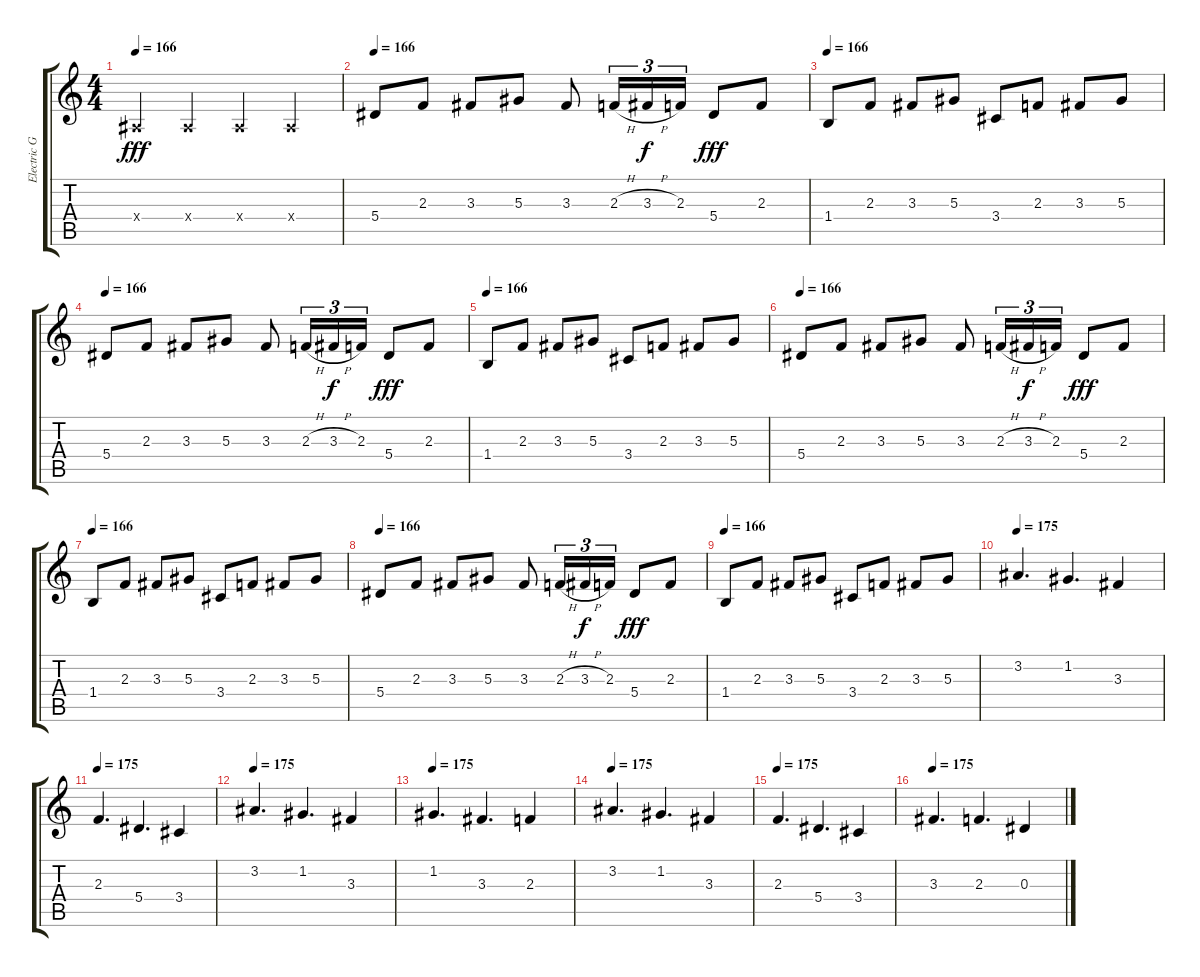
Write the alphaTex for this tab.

\track ("Electric Guitar 2" "Electric G") {instrument distortionguitar}
\staff {score tabs}
\tuning (C4 G3 Eb3 Bb2 F2 C2) {hide}
\ts (4 4)
\tempo 166
\clef g2
\ks c
0.4{x}.4{dy fff instrument distortionguitar} 0.4{x}.4 0.4{x}.4 0.4{x}.4 |
\tempo 166
5.4.8 2.3.8 3.3.8 5.3.8 3.3.8 2.3{h}.16{tu (3 2)} 3.3{h}.16{tu (3 2) dy f} 2.3.16{tu (3 2)} 5.4.8{dy fff} 2.3.8 |
\tempo 166
1.4.8 2.3.8 3.3.8 5.3.8 3.4.8 2.3.8 3.3.8 5.3.8 |
\tempo 166
5.4.8 2.3.8 3.3.8 5.3.8 3.3.8 2.3{h}.16{tu (3 2)} 3.3{h}.16{tu (3 2) dy f} 2.3.16{tu (3 2)} 5.4.8{dy fff} 2.3.8 |
\tempo 166
1.4.8 2.3.8 3.3.8 5.3.8 3.4.8 2.3.8 3.3.8 5.3.8 |
\tempo 166
5.4.8 2.3.8 3.3.8 5.3.8 3.3.8 2.3{h}.16{tu (3 2)} 3.3{h}.16{tu (3 2) dy f} 2.3.16{tu (3 2)} 5.4.8{dy fff} 2.3.8 |
\tempo 166
1.4.8 2.3.8 3.3.8 5.3.8 3.4.8 2.3.8 3.3.8 5.3.8 |
\tempo 166
5.4.8 2.3.8 3.3.8 5.3.8 3.3.8 2.3{h}.16{tu (3 2)} 3.3{h}.16{tu (3 2) dy f} 2.3.16{tu (3 2)} 5.4.8{dy fff} 2.3.8 |
\tempo 166
1.4.8 2.3.8 3.3.8 5.3.8 3.4.8 2.3.8 3.3.8 5.3.8 |
\tempo 175
3.2.4{d} 1.2.4{d} 3.3.4 |
\tempo 175
2.3.4{d} 5.4.4{d} 3.4.4 |
\tempo 175
3.2.4{d} 1.2.4{d} 3.3.4 |
\tempo 175
1.2.4{d} 3.3.4{d} 2.3.4 |
\tempo 175
3.2.4{d} 1.2.4{d} 3.3.4 |
\tempo 175
2.3.4{d} 5.4.4{d} 3.4.4 |
\tempo 175
3.3.4{d} 2.3.4{d} 0.3.4
